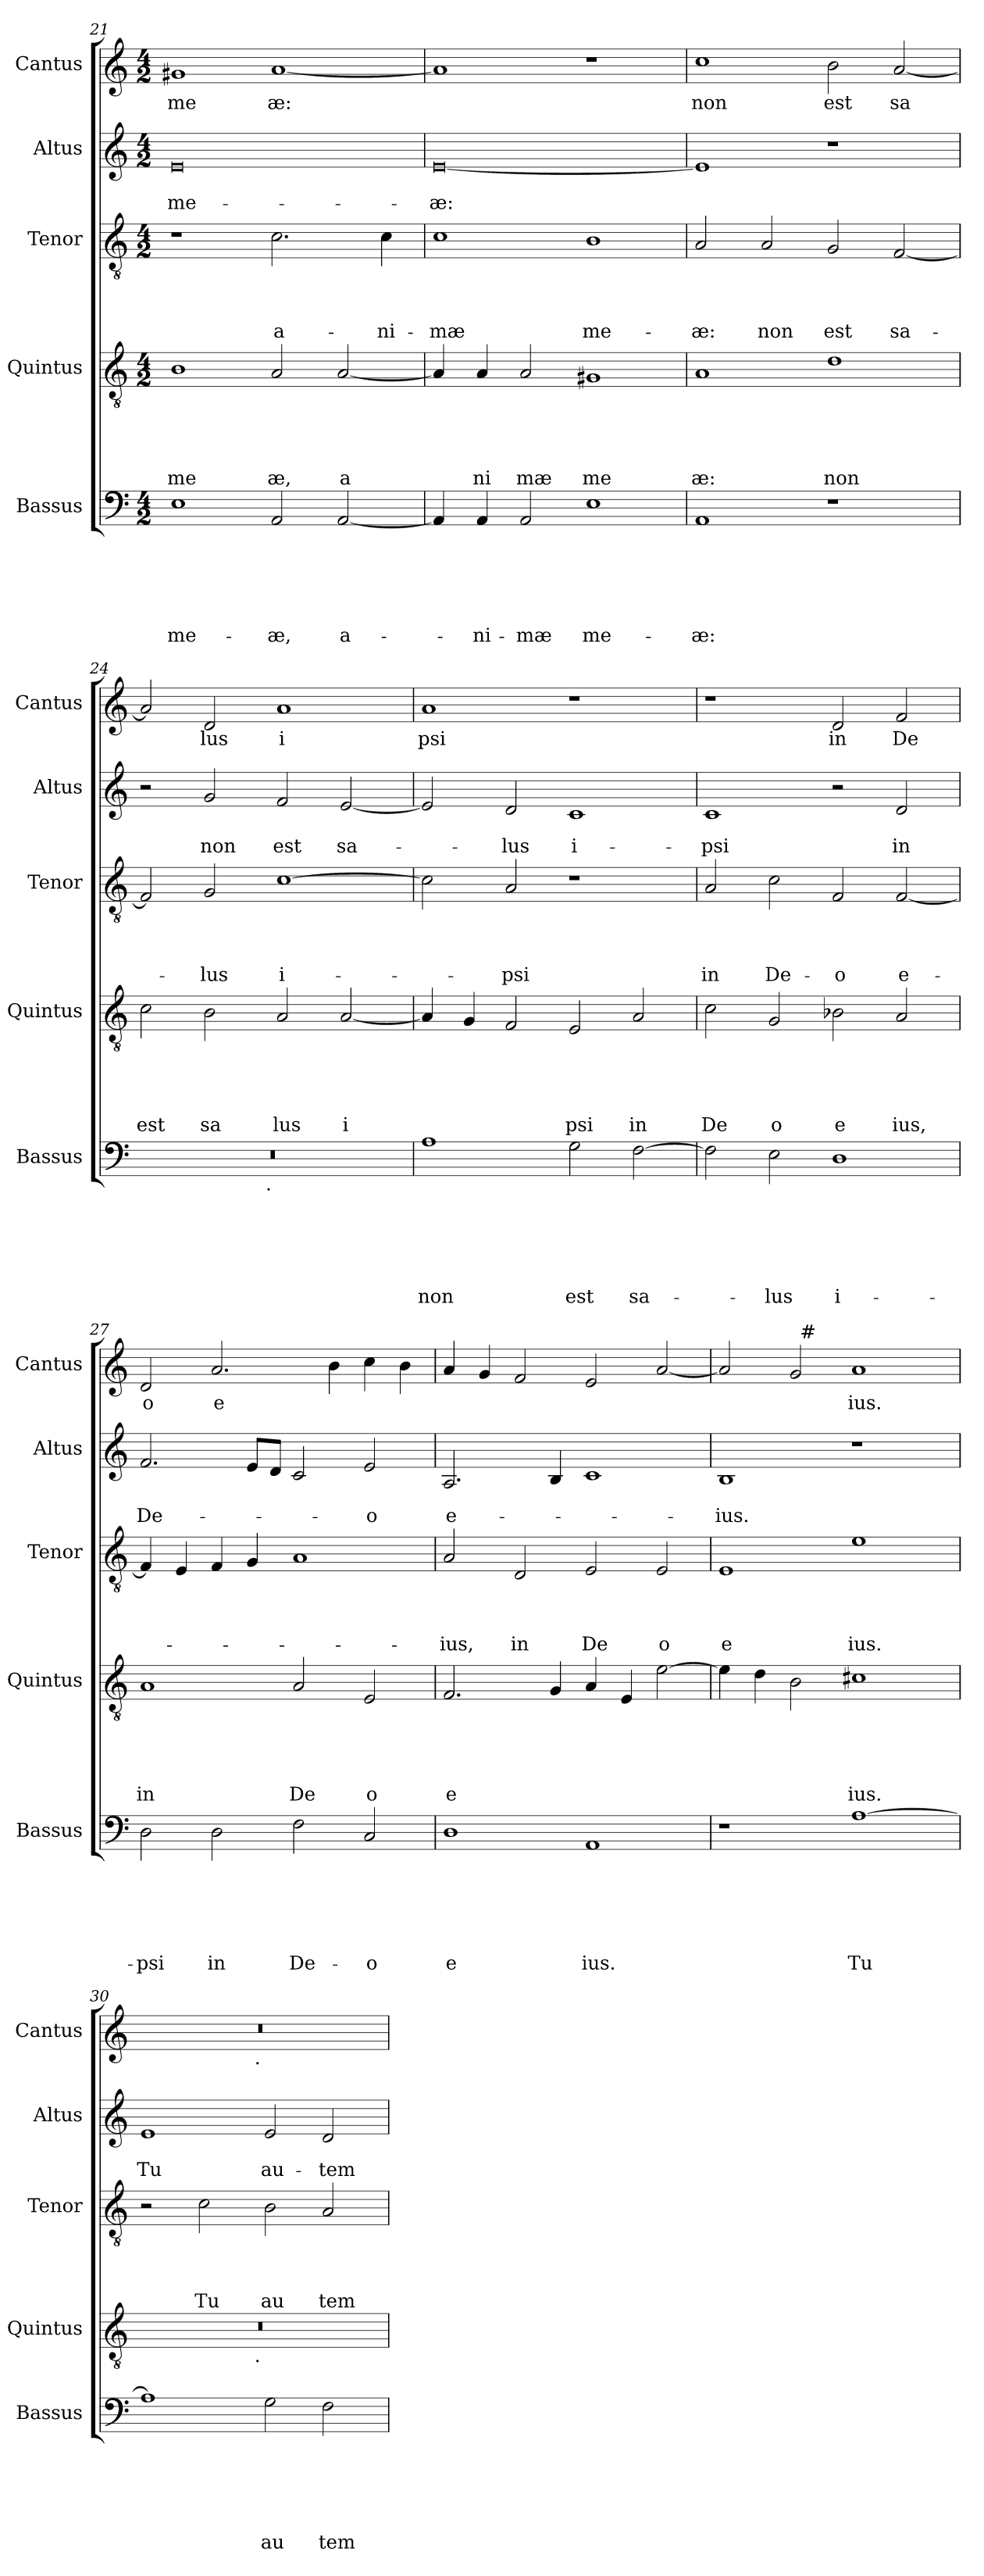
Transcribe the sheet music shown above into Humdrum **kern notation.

**kern	**text	**text	**text	**text	**text	**text	**kern	**text	**text	**text	**text	**text	**kern	**text	**text	**text	**text	**kern	**text	**text	**kern	**text
*part5	*part5	*part5	*part5	*part5	*part5	*part5	*part4	*part4	*part4	*part4	*part4	*part4	*part3	*part3	*part3	*part3	*part3	*part2	*part2	*part2	*part1	*part1
*staff5	*staff5	*staff5	*staff5	*staff5	*staff5	*staff5	*staff4	*staff4	*staff4	*staff4	*staff4	*staff4	*staff3	*staff3	*staff3	*staff3	*staff3	*staff2	*staff2	*staff2	*staff1	*staff1
*I"Bassus	*	*	*	*	*	*	*I"Quintus	*	*	*	*	*	*I"Tenor	*	*	*	*	*I"Altus	*	*	*I"Cantus	*
*I'Bassus	*	*	*	*	*	*	*I'Quintus	*	*	*	*	*	*I'Tenor	*	*	*	*	*I'Altus	*	*	*I'Cantus	*
!!LO:PB:g=z
*clefF4	*	*	*	*	*	*	*clefGv2	*	*	*	*	*	*clefGv2	*	*	*	*	*clefG2	*	*	*clefG2	*
*k[]	*	*	*	*	*	*	*k[]	*	*	*	*	*	*k[]	*	*	*	*	*k[]	*	*	*k[]	*
*C:	*	*	*	*	*	*	*C:	*	*	*	*	*	*C:	*	*	*	*	*C:	*	*	*C:	*
*M4/2	*	*	*	*	*	*	*M4/2	*	*	*	*	*	*M4/2	*	*	*	*	*M4/2	*	*	*M4/2	*
=21	=21	=21	=21	=21	=21	=21	=21	=21	=21	=21	=21	=21	=21	=21	=21	=21	=21	=21	=21	=21	=21	=21
!	!	!	!	!	!	!LO:LY:b	!	!	!	!	!	!LO:LY:b	!	!	!	!	!	!	!	!LO:LY:b	!	!LO:LY:b
1E	.	.	.	.	.	me-	1B	.	.	.	.	me	1r	.	.	.	.	0e	.	me-	1g#X	me
!	!	!	!	!	!	!LO:LY:b	!	!	!	!	!	!LO:LY:b	!	!	!	!	!LO:LY:b	!	!	!	!	!LO:LY:b
2AA/	.	.	.	.	.	-æ,	2A/	.	.	.	.	æ,	2.c\	.	.	.	a-	.	.	.	[<1a	æ:
!	!	!	!	!	!	!LO:LY:b	!	!	!	!	!	!LO:LY:b	!	!	!	!	!	!	!	!	!	!
[<2AA/	.	.	.	.	.	a-	[<2A/	.	.	.	.	a	.	.	.	.	.	.	.	.	.	.
!	!	!	!	!	!	!	!	!	!	!	!	!	!	!	!	!	!LO:LY:b	!	!	!	!	!
.	.	.	.	.	.	.	.	.	.	.	.	.	4c\	.	.	.	-ni-	.	.	.	.	.
=22	=22	=22	=22	=22	=22	=22	=22	=22	=22	=22	=22	=22	=22	=22	=22	=22	=22	=22	=22	=22	=22	=22
!	!	!	!	!	!	!	!	!	!	!	!	!	!	!	!	!	!LO:LY:b	!	!	!LO:LY:b	!	!
4AA/]	.	.	.	.	.	.	4A/]	.	.	.	.	.	1c	.	.	.	-mæ	[<0e	.	-æ:	1a]	.
!	!	!	!	!	!	!LO:LY:b	!	!	!	!	!	!LO:LY:b	!	!	!	!	!	!	!	!	!	!
4AA/	.	.	.	.	.	-ni-	4A/	.	.	.	.	ni	.	.	.	.	.	.	.	.	.	.
!	!	!	!	!	!	!LO:LY:b	!	!	!	!	!	!LO:LY:b	!	!	!	!	!	!	!	!	!	!
2AA/	.	.	.	.	.	-mæ	2A/	.	.	.	.	mæ	.	.	.	.	.	.	.	.	.	.
!	!	!	!	!	!	!LO:LY:b	!	!	!	!	!	!LO:LY:b	!	!	!	!	!LO:LY:b	!	!	!	!	!
1E	.	.	.	.	.	me-	1G#X	.	.	.	.	me	1B	.	.	.	me-	.	.	.	1r	.
=23	=23	=23	=23	=23	=23	=23	=23	=23	=23	=23	=23	=23	=23	=23	=23	=23	=23	=23	=23	=23	=23	=23
!	!	!	!	!	!	!LO:LY:b	!	!	!	!	!	!LO:LY:b	!	!	!	!	!LO:LY:b	!	!	!	!	!LO:LY:b
1AA	.	.	.	.	.	-æ:	1A	.	.	.	.	æ:	2A/	.	.	.	-æ:	1e]	.	.	1cc	non
!	!	!	!	!	!	!	!	!	!	!	!	!	!	!	!	!	!LO:LY:b	!	!	!	!	!
.	.	.	.	.	.	.	.	.	.	.	.	.	2A/	.	.	.	non	.	.	.	.	.
!	!	!	!	!	!	!	!	!	!	!	!	!LO:LY:b	!	!	!	!	!LO:LY:b	!	!	!	!	!LO:LY:b
1r	.	.	.	.	.	.	1d	.	.	.	.	non	2G/	.	.	.	est	1r	.	.	2b\	est
!	!	!	!	!	!	!	!	!	!	!	!	!	!	!	!	!	!LO:LY:b	!	!	!	!	!LO:LY:b
.	.	.	.	.	.	.	.	.	.	.	.	.	[<2F/	.	.	.	sa-	.	.	.	[<2a/	sa
=24	=24	=24	=24	=24	=24	=24	=24	=24	=24	=24	=24	=24	=24	=24	=24	=24	=24	=24	=24	=24	=24	=24
!	!	!	!	!	!	!	!	!	!	!	!	!LO:LY:b	!	!	!	!	!	!	!	!	!	!
*^	*	*	*	*	*	*	*	*	*	*	*	*	*	*	*	*	*	*	*	*	*	*
0r	2ryy	.	.	.	.	.	.	2c\	.	.	.	.	est	2F/]	.	.	.	.	2r	.	.	2a/]	.
!	!	!	!	!	!	!	!	!	!	!	!	!	!LO:LY:b	!	!	!	!	!LO:LY:b	!	!	!LO:LY:b	!	!LO:LY:b
.	4...ryy	.	.	.	.	.	.	2B\	.	.	.	.	sa	2G/	.	.	.	-lus	2g/	.	non	2d/	lus
!	!LO:TX:b:t=.	!	!	!	!	!	!	!	!	!	!	!	!	!	!	!	!	!	!	!	!	!	!
.	1ryy	.	.	.	.	.	.	.	.	.	.	.	.	.	.	.	.	.	.	.	.	.	.
!	!	!	!	!	!	!	!	!	!	!	!	!	!LO:LY:b	!	!	!	!	!LO:LY:b:rj	!	!	!LO:LY:b	!	!LO:LY:b
.	.	.	.	.	.	.	.	2A/	.	.	.	.	lus	[>1c	.	.	.	i-	2f/	.	est	1a	i
!	!	!	!	!	!	!	!	!	!	!	!	!	!LO:LY:b:rj	!	!	!	!	!	!	!	!LO:LY:b	!	!
.	.	.	.	.	.	.	.	[<2A/	.	.	.	.	i	.	.	.	.	.	[<2e/	.	sa-	.	.
.	32ryy	.	.	.	.	.	.	.	.	.	.	.	.	.	.	.	.	.	.	.	.	.	.
=25	=25	=25	=25	=25	=25	=25	=25	=25	=25	=25	=25	=25	=25	=25	=25	=25	=25	=25	=25	=25	=25	=25	=25
!	!	!	!	!	!	!	!LO:LY:b	!	!	!	!	!	!	!	!	!	!	!	!	!	!	!	!LO:LY:b
*v	*v	*	*	*	*	*	*	*	*	*	*	*	*	*	*	*	*	*	*	*	*	*	*
1A	.	.	.	.	.	non	4A/]	.	.	.	.	.	2c\]	.	.	.	.	2e/]	.	.	1a	psi
.	.	.	.	.	.	.	4G/	.	.	.	.	.	.	.	.	.	.	.	.	.	.	.
!	!	!	!	!	!	!	!	!	!	!	!	!	!	!	!	!	!LO:LY:b	!	!	!LO:LY:b	!	!
.	.	.	.	.	.	.	2F/	.	.	.	.	.	2A/	.	.	.	-psi	2d/	.	-lus	.	.
!	!	!	!	!	!	!LO:LY:b	!	!	!	!	!	!LO:LY:b	!	!	!	!	!	!	!	!LO:LY:b	!	!
2G\	.	.	.	.	.	est	2E/	.	.	.	.	psi	1r	.	.	.	.	1c	.	i-	1r	.
!	!	!	!	!	!	!LO:LY:b	!	!	!	!	!	!LO:LY:b	!	!	!	!	!	!	!	!	!	!
[>2F\	.	.	.	.	.	sa-	2A/	.	.	.	.	in	.	.	.	.	.	.	.	.	.	.
=26	=26	=26	=26	=26	=26	=26	=26	=26	=26	=26	=26	=26	=26	=26	=26	=26	=26	=26	=26	=26	=26	=26
!	!	!	!	!	!	!	!	!	!	!	!	!LO:LY:b	!	!	!	!	!LO:LY:b	!	!	!LO:LY:b	!	!
2F\]	.	.	.	.	.	.	2c\	.	.	.	.	De	2A/	.	.	.	in	1c	.	-psi	1r	.
!	!	!	!	!	!	!LO:LY:b	!	!	!	!	!	!LO:LY:b	!	!	!	!	!LO:LY:b	!	!	!	!	!
2E\	.	.	.	.	.	-lus	2G/	.	.	.	.	o	2c\	.	.	.	De-	.	.	.	.	.
!	!	!	!	!	!	!LO:LY:b	!	!	!	!	!	!LO:LY:b	!	!	!	!	!LO:LY:b	!	!	!	!	!LO:LY:b
1D	.	.	.	.	.	i-	2B-X\	.	.	.	.	e	2F/	.	.	.	-o	2r	.	.	2d/	in
!	!	!	!	!	!	!	!	!	!	!	!	!LO:LY:b	!	!	!	!	!LO:LY:b	!	!	!LO:LY:b	!	!LO:LY:b
.	.	.	.	.	.	.	2A/	.	.	.	.	ius,	[<2F/	.	.	.	e-	2d/	.	in	2f/	De
=27	=27	=27	=27	=27	=27	=27	=27	=27	=27	=27	=27	=27	=27	=27	=27	=27	=27	=27	=27	=27	=27	=27
!	!	!	!	!	!	!LO:LY:b	!	!	!	!	!	!LO:LY:b	!	!	!	!	!	!	!	!LO:LY:b	!	!LO:LY:b
2D\	.	.	.	.	.	-psi	1A	.	.	.	.	in	4F/]	.	.	.	.	2.f/	.	De-	2d/	o
.	.	.	.	.	.	.	.	.	.	.	.	.	4E/	.	.	.	.	.	.	.	.	.
!	!	!	!	!	!	!LO:LY:b	!	!	!	!	!	!	!	!	!	!	!	!	!	!	!	!LO:LY:b
2D\	.	.	.	.	.	in	.	.	.	.	.	.	4F/	.	.	.	.	.	.	.	2.a/	e
.	.	.	.	.	.	.	.	.	.	.	.	.	4G/	.	.	.	.	8e/L	.	.	.	.
.	.	.	.	.	.	.	.	.	.	.	.	.	.	.	.	.	.	8d/J	.	.	.	.
!	!	!	!	!	!	!LO:LY:b	!	!	!	!	!	!LO:LY:b	!	!	!	!	!	!	!	!	!	!
2F\	.	.	.	.	.	De-	2A/	.	.	.	.	De	1A	.	.	.	.	2c/	.	.	.	.
.	.	.	.	.	.	.	.	.	.	.	.	.	.	.	.	.	.	.	.	.	4b\	.
!	!	!	!	!	!	!LO:LY:b	!	!	!	!	!	!LO:LY:b	!	!	!	!	!	!	!	!LO:LY:b	!	!
2C/	.	.	.	.	.	-o	2E/	.	.	.	.	o	.	.	.	.	.	2e/	.	-o	4cc\	.
.	.	.	.	.	.	.	.	.	.	.	.	.	.	.	.	.	.	.	.	.	4b\	.
!!LO:LB:g=z
=28	=28	=28	=28	=28	=28	=28	=28	=28	=28	=28	=28	=28	=28	=28	=28	=28	=28	=28	=28	=28	=28	=28
!	!	!	!	!	!	!LO:LY:b	!	!	!	!	!	!LO:LY:b	!	!	!	!	!LO:LY:b	!	!	!LO:LY:b	!	!
1D	.	.	.	.	.	e	2.F/	.	.	.	.	e	2A/	.	.	.	-ius,	2.A/	.	e-	4a/	.
.	.	.	.	.	.	.	.	.	.	.	.	.	.	.	.	.	.	.	.	.	4g/	.
!	!	!	!	!	!	!	!	!	!	!	!	!	!	!	!	!	!LO:LY:b	!	!	!	!	!
.	.	.	.	.	.	.	.	.	.	.	.	.	2D/	.	.	.	in	.	.	.	2f/	.
.	.	.	.	.	.	.	4G/	.	.	.	.	.	.	.	.	.	.	4B/	.	.	.	.
!	!	!	!	!	!	!LO:LY:b	!	!	!	!	!	!	!	!	!	!	!LO:LY:b	!	!	!	!	!
1AA	.	.	.	.	.	ius.	4A/	.	.	.	.	.	2E/	.	.	.	De	1c	.	.	2e/	.
.	.	.	.	.	.	.	4E/	.	.	.	.	.	.	.	.	.	.	.	.	.	.	.
!	!	!	!	!	!	!	!	!	!	!	!	!	!	!	!	!	!LO:LY:b	!	!	!	!	!
.	.	.	.	.	.	.	[>2e\	.	.	.	.	.	2E/	.	.	.	o	.	.	.	[<2a/	.
=29	=29	=29	=29	=29	=29	=29	=29	=29	=29	=29	=29	=29	=29	=29	=29	=29	=29	=29	=29	=29	=29	=29
!	!	!	!	!	!	!	!	!	!	!	!	!	!	!	!	!	!LO:LY:b	!	!	!LO:LY:b	!	!
*	*	*	*	*	*	*	*	*	*	*	*	*	*	*	*	*	*	*	*	*	*^	*
1r	.	.	.	.	.	.	4e\]	.	.	.	.	.	1E	.	.	.	e	1B	.	-ius.	2a/]	2ryy	.
.	.	.	.	.	.	.	4d\	.	.	.	.	.	.	.	.	.	.	.	.	.	.	.	.
.	.	.	.	.	.	.	2B\	.	.	.	.	.	.	.	.	.	.	.	.	.	2g/	32ryy	.
!	!	!	!	!	!	!	!	!	!	!	!	!	!	!	!	!	!	!	!	!	!	!LO:TX:a:t=#	!
.	.	.	.	.	.	.	.	.	.	.	.	.	.	.	.	.	.	.	.	.	.	1ryy	.
!	!	!	!	!	!	!LO:LY:b	!	!	!	!	!	!LO:LY:b	!	!	!	!	!LO:LY:b	!	!	!	!	!	!LO:LY:b
[>1A	.	.	.	.	.	Tu	1c#X	.	.	.	.	ius.	1e	.	.	.	ius.	1r	.	.	1a	.	ius.
.	.	.	.	.	.	.	.	.	.	.	.	.	.	.	.	.	.	.	.	.	.	4...ryy	.
=30	=30	=30	=30	=30	=30	=30	=30	=30	=30	=30	=30	=30	=30	=30	=30	=30	=30	=30	=30	=30	=30	=30	=30
!	!	!	!	!	!	!	!	!	!	!	!	!	!	!	!	!	!	!	!	!LO:LY:b	!	!	!
*	*	*	*	*	*	*	*^	*	*	*	*	*	*	*	*	*	*	*	*	*	*	*	*
1A]	.	.	.	.	.	.	0r	2ryy	.	.	.	.	.	2r	.	.	.	.	1e	.	Tu	0r	2ryy	.
!	!	!	!	!	!	!	!	!	!	!	!	!	!	!	!	!	!	!LO:LY:b	!	!	!	!	!	!
.	.	.	.	.	.	.	.	4...ryy	.	.	.	.	.	2c\	.	.	.	Tu	.	.	.	.	4...ryy	.
!	!	!	!	!	!	!	!	!	!	!	!	!	!	!	!	!	!	!	!	!	!	!	!LO:TX:b:t=.	!
!	!	!	!	!	!	!	!	!LO:TX:b:t=.	!	!	!	!	!	!	!	!	!	!	!	!	!	!	!	!
.	.	.	.	.	.	.	.	1ryy	.	.	.	.	.	.	.	.	.	.	.	.	.	.	1ryy	.
!	!	!	!	!	!	!LO:LY:b	!	!	!	!	!	!	!	!	!	!	!	!LO:LY:b	!	!	!LO:LY:b	!	!	!
2G\	.	.	.	.	.	au	.	.	.	.	.	.	.	2B\	.	.	.	au	2e/	.	au-	.	.	.
!	!	!	!	!	!	!LO:LY:b	!	!	!	!	!	!	!	!	!	!	!	!LO:LY:b	!	!	!LO:LY:b	!	!	!
2F\	.	.	.	.	.	tem	.	.	.	.	.	.	.	2A/	.	.	.	tem	2d/	.	-tem	.	.	.
.	.	.	.	.	.	.	.	32ryy	.	.	.	.	.	.	.	.	.	.	.	.	.	.	32ryy	.
*	*	*	*	*	*	*	*v	*v	*	*	*	*	*	*	*	*	*	*	*	*	*	*v	*v	*
=	=	=	=	=	=	=	=	=	=	=	=	=	=	=	=	=	=	=	=	=	=	=
*-	*-	*-	*-	*-	*-	*-	*-	*-	*-	*-	*-	*-	*-	*-	*-	*-	*-	*-	*-	*-	*-	*-
